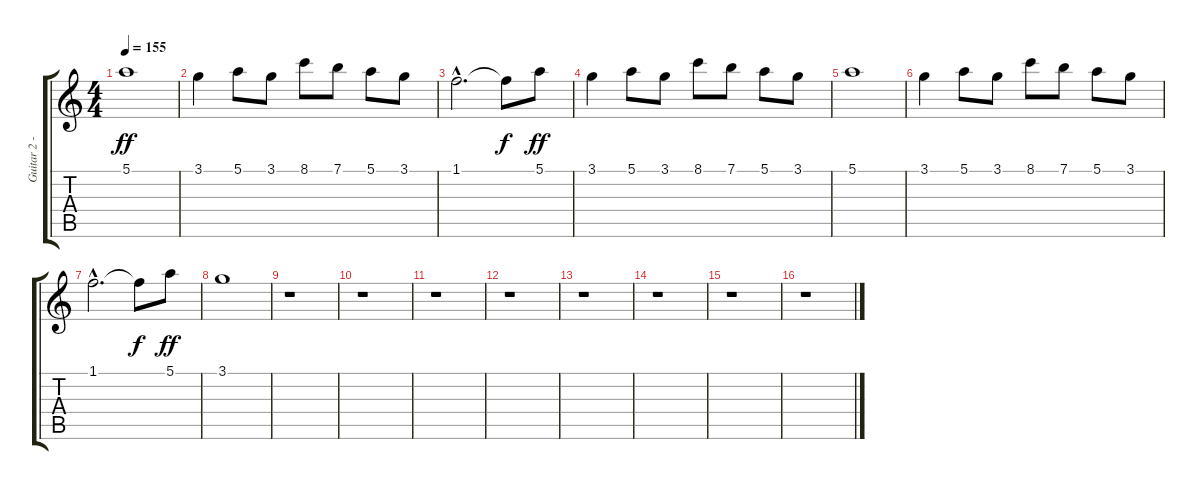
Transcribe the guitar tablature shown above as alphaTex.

\track ("Guitar 2 - Greg Hetson" "Guitar 2 -") {instrument distortionguitar}
\staff {score tabs}
\tuning (E4 B3 G3 D3 A2 E2) {hide}
\ts (4 4)
\tempo 155
\clef g2
\ks c
5.1.1{dy ff instrument distortionguitar} |
3.1.4 5.1.8 3.1.8 8.1.8 7.1.8 5.1.8 3.1.8 |
1.1{hac}.2{d} 1.1{t}.8{dy f} 5.1.8{dy ff} |
3.1.4 5.1.8 3.1.8 8.1.8 7.1.8 5.1.8 3.1.8 |
5.1.1 |
3.1.4 5.1.8 3.1.8 8.1.8 7.1.8 5.1.8 3.1.8 |
1.1{hac}.2{d} 1.1{t}.8{dy f} 5.1.8{dy ff} |
3.1.1 |
r.1 |
r.1 |
r.1 |
r.1 |
r.1 |
r.1 |
r.1 |
r.1
